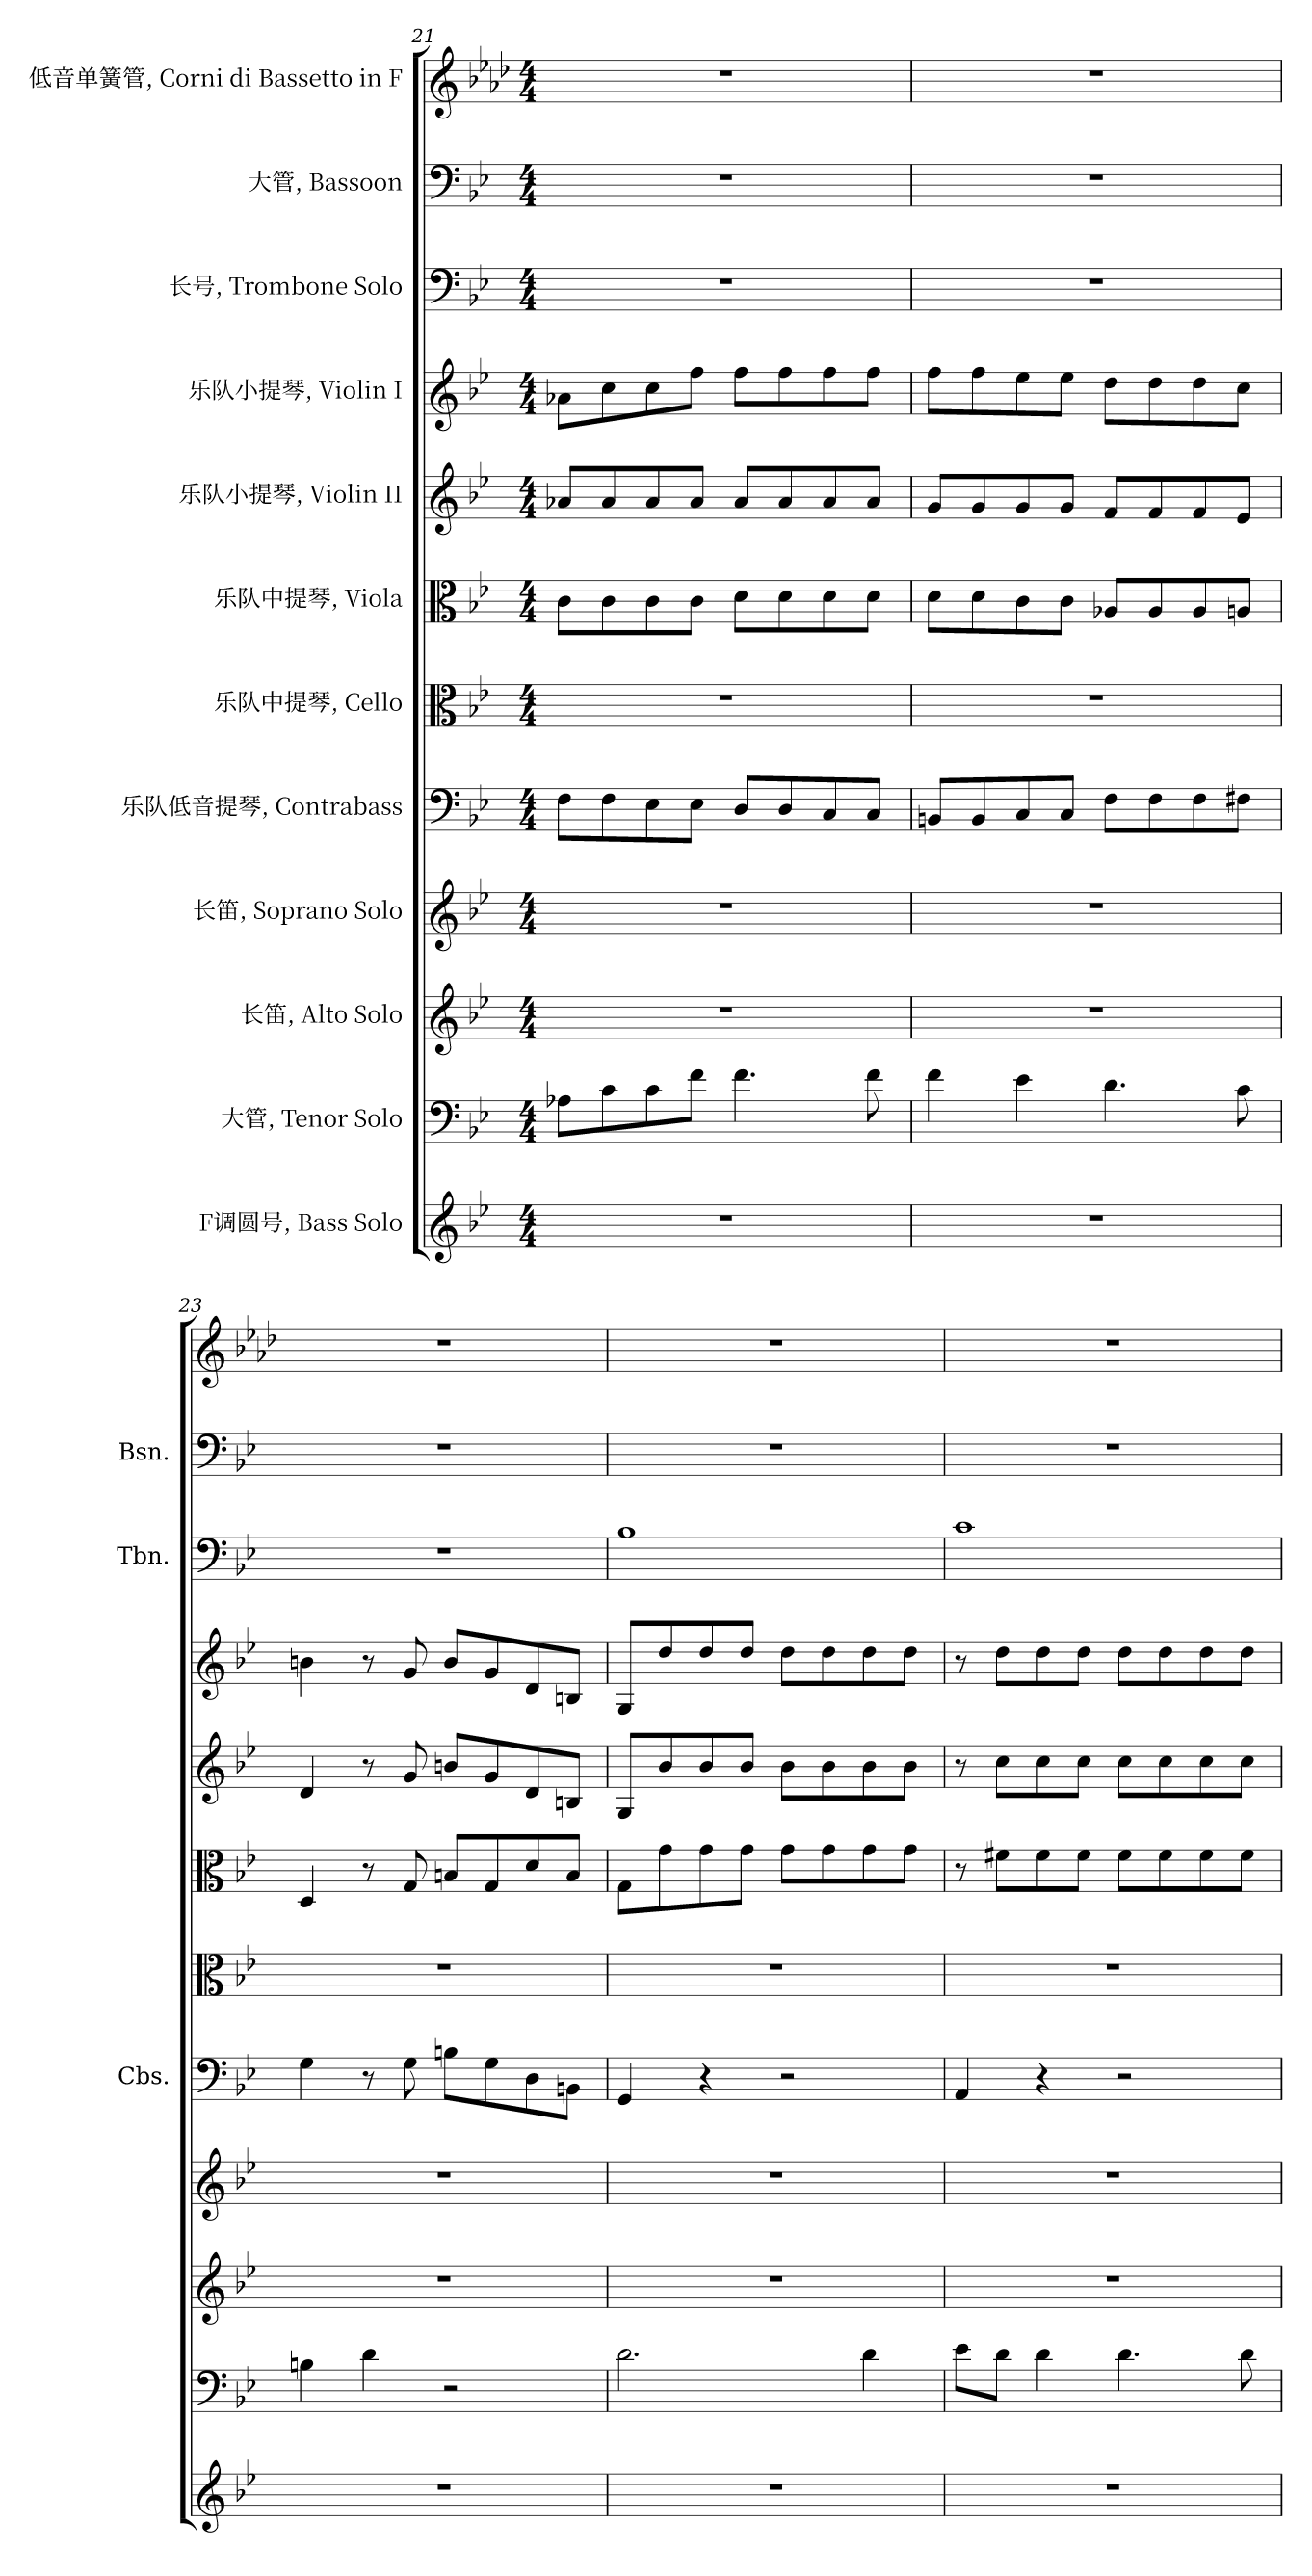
**kern	**kern	**kern	**kern	**kern	**kern	**kern	**kern	**kern	**kern	**kern	**kern
*part12	*part11	*part10	*part9	*part8	*part7	*part6	*part5	*part4	*part3	*part2	*part1
*staff12	*staff11	*staff10	*staff9	*staff8	*staff7	*staff6	*staff5	*staff4	*staff3	*staff2	*staff1
*I"F调圆号, Bass Solo	*I"大管, Tenor Solo	*I"长笛, Alto Solo	*I"长笛, Soprano Solo	*I"乐队低音提琴, Contrabass	*I"乐队中提琴, Cello	*I"乐队中提琴, Viola	*I"乐队小提琴, Violin II	*I"乐队小提琴, Violin I	*I"长号, Trombone Solo	*I"大管, Bassoon	*I"低音单簧管, Corni di Bassetto in F
*	*	*	*	*I'Cbs.	*	*	*	*	*I'Tbn.	*I'Bsn.	*
!!LO:PB:g=z
*clefG2	*clefF4	*clefG2	*clefG2	*clefF4	*clefC3	*clefC3	*clefG2	*clefG2	*clefF4	*clefF4	*clefG2
*ITrd4c7	*	*	*	*ITrd7c12	*	*	*	*	*	*	*ITrd8c14
*k[b-e-a-]	*k[b-e-]	*k[b-e-]	*k[b-e-]	*k[b-e-]	*k[b-e-]	*k[b-e-]	*k[b-e-]	*k[b-e-]	*k[b-e-]	*k[b-e-]	*k[b-e-a-d-]
*M4/4	*M4/4	*M4/4	*M4/4	*M4/4	*M4/4	*M4/4	*M4/4	*M4/4	*M4/4	*M4/4	*M4/4
=21	=21	=21	=21	=21	=21	=21	=21	=21	=21	=21	=21
1r	8A-X\L	1r	1r	8FF\L	1r	8c\L	8a-X/L	8a-X\L	1r	1r	1r
.	8c\	.	.	8FF\	.	8c\	8a-/	8cc\	.	.	.
.	8c\	.	.	8EE-\	.	8c\	8a-/	8cc\	.	.	.
.	8f\J	.	.	8EE-\J	.	8c\J	8a-/J	8ff\J	.	.	.
.	4.f\	.	.	8DD/L	.	8d\L	8a-/L	8ff\L	.	.	.
.	.	.	.	8DD/	.	8d\	8a-/	8ff\	.	.	.
.	.	.	.	8CC/	.	8d\	8a-/	8ff\	.	.	.
.	8f\	.	.	8CC/J	.	8d\J	8a-/J	8ff\J	.	.	.
=22	=22	=22	=22	=22	=22	=22	=22	=22	=22	=22	=22
1r	4f\	1r	1r	8BBBn/L	1r	8d\L	8g/L	8ff\L	1r	1r	1r
.	.	.	.	8BBB/	.	8d\	8g/	8ff\	.	.	.
.	4e-\	.	.	8CC/	.	8c\	8g/	8ee-\	.	.	.
.	.	.	.	8CC/J	.	8c\J	8g/J	8ee-\J	.	.	.
.	4.d\	.	.	8FF\L	.	8A-X/L	8f/L	8dd\L	.	.	.
.	.	.	.	8FF\	.	8A-/	8f/	8dd\	.	.	.
.	.	.	.	8FF\	.	8A-/	8f/	8dd\	.	.	.
.	8c\	.	.	8FF#X\J	.	8An/J	8e-/J	8cc\J	.	.	.
=23	=23	=23	=23	=23	=23	=23	=23	=23	=23	=23	=23
1r	4Bn\	1r	1r	4GG\	1r	4D/	4d/	4bn\	1r	1r	1r
.	4d\	.	.	8r	.	8r	8r	8r	.	.	.
.	.	.	.	8GG\	.	8G/	8g/	8g/	.	.	.
.	2r	.	.	8BBn\L	.	8Bn/L	8bn/L	8b/L	.	.	.
.	.	.	.	8GG\	.	8G/	8g/	8g/	.	.	.
.	.	.	.	8DD\	.	8d/	8d/	8d/	.	.	.
.	.	.	.	8BBBn\J	.	8B/J	8Bn/J	8Bn/J	.	.	.
=24	=24	=24	=24	=24	=24	=24	=24	=24	=24	=24	=24
1r	2.d\	1r	1r	4GGG/	1r	8G\L	8G/L	8G/L	1B-	1r	1r
.	.	.	.	.	.	8g\	8b-/	8dd/	.	.	.
.	.	.	.	4r	.	8g\	8b-/	8dd/	.	.	.
.	.	.	.	.	.	8g\J	8b-/J	8dd/J	.	.	.
.	.	.	.	2r	.	8g\L	8b-\L	8dd\L	.	.	.
.	.	.	.	.	.	8g\	8b-\	8dd\	.	.	.
.	4d\	.	.	.	.	8g\	8b-\	8dd\	.	.	.
.	.	.	.	.	.	8g\J	8b-\J	8dd\J	.	.	.
!!LO:PB:g=z
=25	=25	=25	=25	=25	=25	=25	=25	=25	=25	=25	=25
1r	8e-\L	1r	1r	4AAA/	1r	8r	8r	8r	1c	1r	1r
.	8d\J	.	.	.	.	8f#X\L	8cc\L	8dd\L	.	.	.
.	4d\	.	.	4r	.	8f#\	8cc\	8dd\	.	.	.
.	.	.	.	.	.	8f#\J	8cc\J	8dd\J	.	.	.
.	4.d\	.	.	2r	.	8f#\L	8cc\L	8dd\L	.	.	.
.	.	.	.	.	.	8f#\	8cc\	8dd\	.	.	.
.	.	.	.	.	.	8f#\	8cc\	8dd\	.	.	.
.	8d\	.	.	.	.	8f#\J	8cc\J	8dd\J	.	.	.
=	=	=	=	=	=	=	=	=	=	=	=
*-	*-	*-	*-	*-	*-	*-	*-	*-	*-	*-	*-
